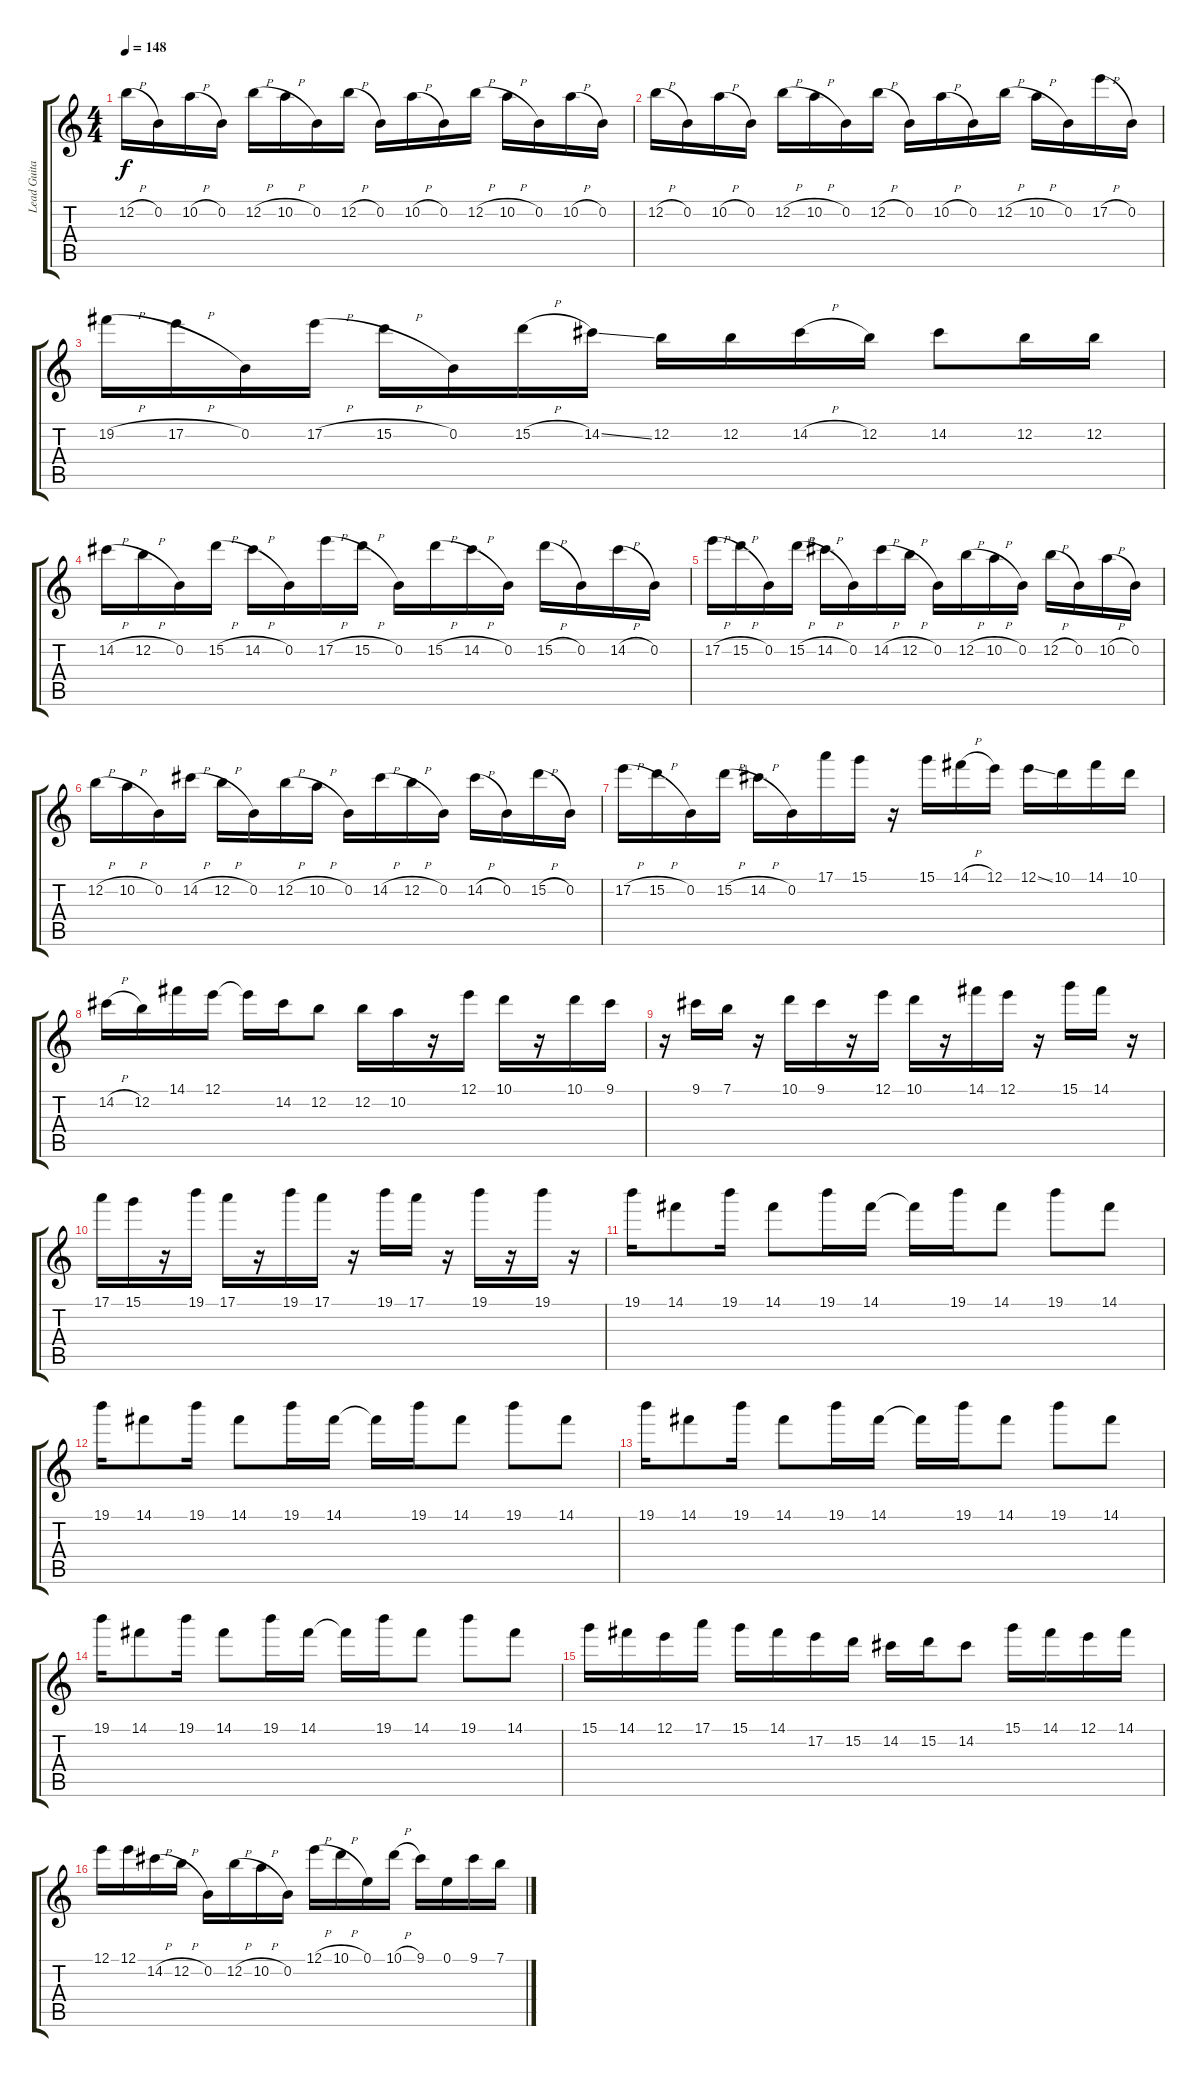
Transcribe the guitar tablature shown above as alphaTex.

\track ("Lead Guitar" "Lead Guita") {instrument distortionguitar}
\staff {score tabs}
\tuning (E4 B3 G3 D3 A2 E2) {hide}
\ts (4 4)
\tempo 148
\clef g2
\ks c
12.2{h}.16{dy f} 0.2.16 10.2{h}.16 0.2.16 12.2{h}.16 10.2{h}.16 0.2.16 12.2{h}.16 0.2.16 10.2{h}.16 0.2.16 12.2{h}.16 10.2{h}.16 0.2.16 10.2{h}.16 0.2.16 |
12.2{h}.16 0.2.16 10.2{h}.16 0.2.16 12.2{h}.16 10.2{h}.16 0.2.16 12.2{h}.16 0.2.16 10.2{h}.16 0.2.16 12.2{h}.16 10.2{h}.16 0.2.16 17.2{h}.16 0.2.16 |
19.2{h}.16 17.2{h}.16 0.2.16 17.2{h}.16 15.2{h}.16 0.2.16 15.2{h}.16 14.2{ss}.16 12.2.16 12.2.16 14.2{h}.16 12.2.16 14.2.8 12.2.16 12.2.16 |
14.2{h}.16 12.2{h}.16 0.2.16 15.2{h}.16 14.2{h}.16 0.2.16 17.2{h}.16 15.2{h}.16 0.2.16 15.2{h}.16 14.2{h}.16 0.2.16 15.2{h}.16 0.2.16 14.2{h}.16 0.2.16 |
17.2{h}.16 15.2{h}.16 0.2.16 15.2{h}.16 14.2{h}.16 0.2.16 14.2{h}.16 12.2{h}.16 0.2.16 12.2{h}.16 10.2{h}.16 0.2.16 12.2{h}.16 0.2.16 10.2{h}.16 0.2.16 |
12.2{h}.16 10.2{h}.16 0.2.16 14.2{h}.16 12.2{h}.16 0.2.16 12.2{h}.16 10.2{h}.16 0.2.16 14.2{h}.16 12.2{h}.16 0.2.16 14.2{h}.16 0.2.16 15.2{h}.16 0.2.16 |
17.2{h}.16 15.2{h}.16 0.2.16 15.2{h}.16 14.2{h}.16 0.2.16 17.1.16 15.1.16 r.16 15.1.16 14.1{h}.16 12.1.16 12.1{ss}.16 10.1.16 14.1.16 10.1.16 |
14.2{h}.16 12.2.16 14.1.16 12.1.16 12.1{t}.16 14.2.16 12.2.8 12.2.16 10.2.16 r.16 12.1.16 10.1.16 r.16 10.1.16 9.1.16 |
r.16 9.1.16 7.1.16 r.16 10.1.16 9.1.16 r.16 12.1.16 10.1.16 r.16 14.1.16 12.1.16 r.16 15.1.16 14.1.16 r.16 |
17.1.16 15.1.16 r.16 19.1.16 17.1.16 r.16 19.1.16 17.1.16 r.16 19.1.16 17.1.16 r.16 19.1.16 r.16 19.1.16 r.16 |
19.1.16 14.1.8 19.1.16 14.1.8 19.1.16 14.1.16 14.1{t}.16 19.1.16 14.1.8 19.1.8 14.1.8 |
19.1.16 14.1.8 19.1.16 14.1.8 19.1.16 14.1.16 14.1{t}.16 19.1.16 14.1.8 19.1.8 14.1.8 |
19.1.16 14.1.8 19.1.16 14.1.8 19.1.16 14.1.16 14.1{t}.16 19.1.16 14.1.8 19.1.8 14.1.8 |
19.1.16 14.1.8 19.1.16 14.1.8 19.1.16 14.1.16 14.1{t}.16 19.1.16 14.1.8 19.1.8 14.1.8 |
15.1.16 14.1.16 12.1.16 17.1.16 15.1.16 14.1.16 17.2.16 15.2.16 14.2.16 15.2.16 14.2.8 15.1.16 14.1.16 12.1.16 14.1.16 |
12.1.16 12.1.16 14.2{h}.16 12.2{h}.16 0.2.16 12.2{h}.16 10.2{h}.16 0.2.16 12.1{h}.16 10.1{h}.16 0.1.16 10.1{h}.16 9.1.16 0.1.16 9.1.16 7.1.16
